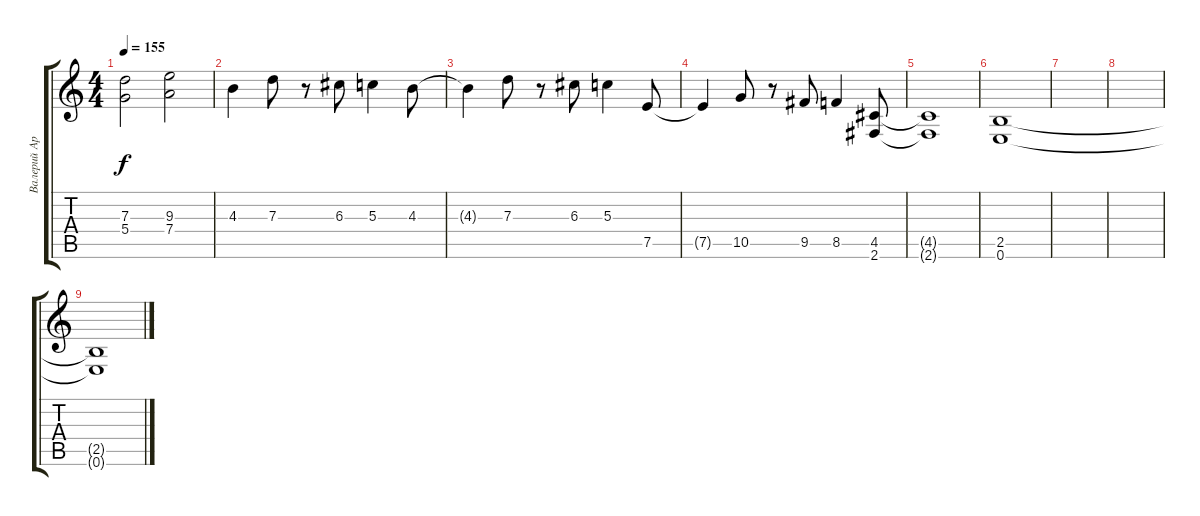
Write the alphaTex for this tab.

\track ("Валерий Аркадин" "Валерий Ар") {instrument distortionguitar}
\staff {score tabs}
\tuning (E4 B3 G3 D3 A2 E2) {hide}
\ts (4 4)
\tempo 155
\clef g2
\ks c
(7.3{t} 5.4{t}).2{dy f} (9.3 7.4).2 |
4.3.4 7.3.8 r.8 6.3.8 5.3.4 4.3.8 |
4.3{t}.4 7.3.8 r.8 6.3.8 5.3.4 7.5.8 |
7.5{t}.4 10.5.8 r.8 9.5.8 8.5.4 (4.5 2.6).8 |
(4.5{t} 2.6{t}).1 |
(2.5 0.6).1 |
|
|
(2.5{t} 0.6{t}).1
